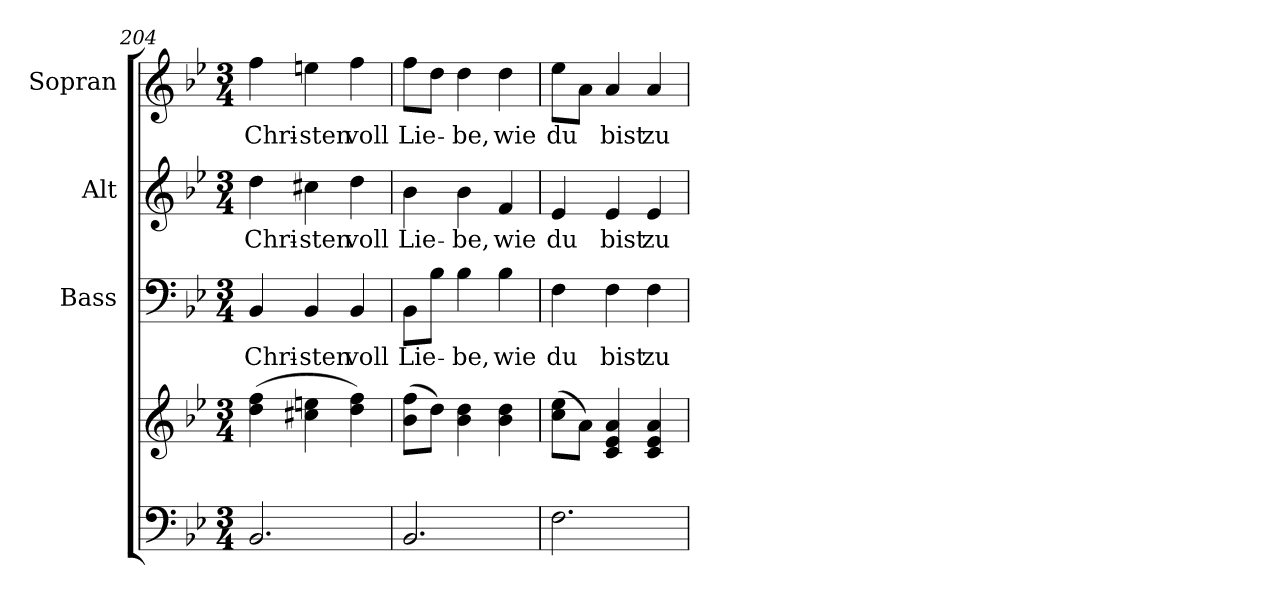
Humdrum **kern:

**kern	**kern	**kern	**text	**kern	**text	**kern	**text
*part4	*part4	*part3	*part3	*part2	*part2	*part1	*part1
*staff5	*staff4	*staff3	*staff3	*staff2	*staff2	*staff1	*staff1
*	*	*I"Bass	*	*I"Alt	*	*I"Sopran	*
*	*	*I'B.	*	*I'A.	*	*I'S.	*
!!LO:LB:g=z
*clefF4	*clefG2	*clefF4	*	*clefG2	*	*clefG2	*
*k[b-e-]	*k[b-e-]	*k[b-e-]	*	*k[b-e-]	*	*k[b-e-]	*
*B-:	*B-:	*B-:	*	*B-:	*	*B-:	*
*M3/4	*M3/4	*M3/4	*	*M3/4	*	*M3/4	*
=204	=204	=204	=204	=204	=204	=204	=204
!	!	!	!LO:LY:b	!	!LO:LY:b	!	!LO:LY:b
2.BB-/	(>4dd\ 4ff\	4BB-/	Chri-	4dd\	Chri-	4ff\	Chri-
!	!	!	!LO:LY:b	!	!LO:LY:b	!	!LO:LY:b
.	4cc#X\ 4een\	4BB-/	-sten	4cc#X\	-sten	4een\	-sten
!	!	!	!LO:LY:b	!	!LO:LY:b	!	!LO:LY:b
.	4dd\ 4ff\)	4BB-/	voll	4dd\	voll	4ff\	voll
=205	=205	=205	=205	=205	=205	=205	=205
!	!	!	!LO:LY:b	!	!LO:LY:b	!	!LO:LY:b
2.BB-/	(>8b-\ 8ff\L	8BB-\L	Lie-	4b-\	Lie-	8ff\L	Lie-
.	8dd\J)	8B-\J	.	.	.	8dd\J	.
!	!	!	!LO:LY:b	!	!LO:LY:b	!	!LO:LY:b
.	4b-\ 4dd\	4B-\	-be,	4b-\	-be,	4dd\	-be,
!	!	!	!LO:LY:b	!	!LO:LY:b	!	!LO:LY:b
.	4b-\ 4dd\	4B-\	wie	4f/	wie	4dd\	wie
=206	=206	=206	=206	=206	=206	=206	=206
!	!	!	!LO:LY:b	!	!LO:LY:b	!	!LO:LY:b
2.F\	(>8cc\ 8ee-\L	4F\	du	4e-/	du	8ee-\L	du
.	8a\J)	.	.	.	.	8a\J	.
!	!	!	!LO:LY:b	!	!LO:LY:b	!	!LO:LY:b
.	4c/ 4e-/ 4a/	4F\	bist	4e-/	bist	4a/	bist
!	!	!	!LO:LY:b	!	!LO:LY:b	!	!LO:LY:b
.	4c/ 4e-/ 4a/	4F\	zu	4e-/	zu	4a/	zu
=	=	=	=	=	=	=	=
*-	*-	*-	*-	*-	*-	*-	*-
